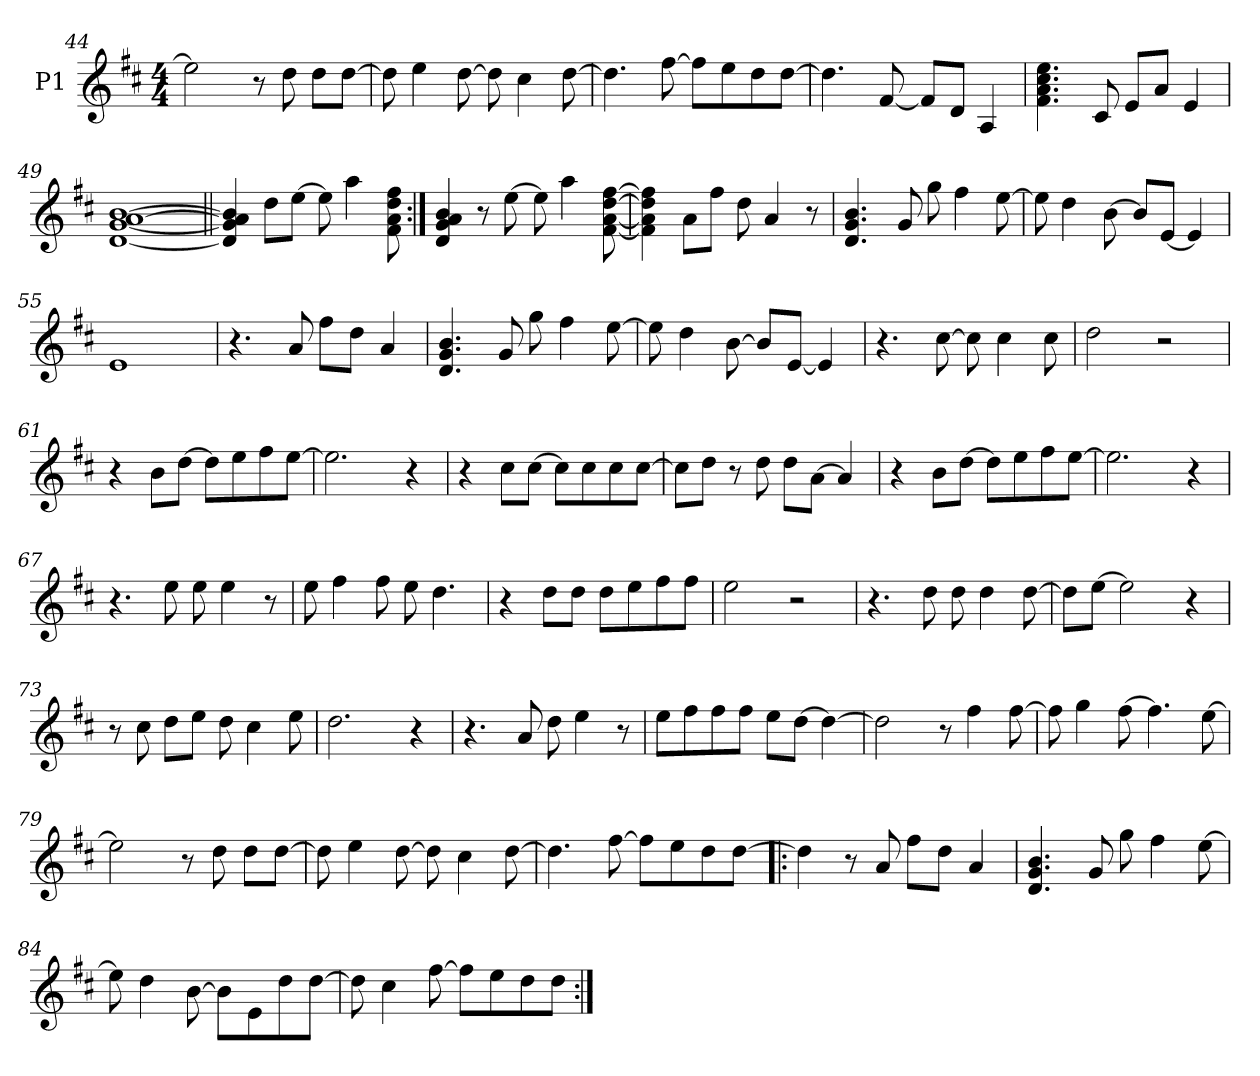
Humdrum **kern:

**kern
*part1
*staff1
*I"P1
*clefG2
*k[f#c#]
*D:
*M4/4
=44
2ee\]
8r
8dd\
8dd\L
[>8dd\J
=45
8dd\]
4ee\
[>8dd\
8dd\]
4cc#\
[>8dd\
=46
4.dd\]
[>8ff#\
8ff#\L]
8ee\
8dd\
[>8dd\J
!!LO:LB:g=z
=47
4.dd\]
[<8f#/
8f#/L]
8d/J
4A/
=48
4.f#\ 4.a\ 4.cc#\ 4.ee\
8c#/
8e/L
8a/J
4e/
=49
[<1d [<1g [>1a [>1b
=50||
4d/] 4g/] 4a/] 4b/]
8dd\L
[>8ee\J
8ee\]
4aa\
8f#\ 8a\ 8dd\ 8ff#\
=51:|!
4d/ 4g/ 4a/ 4b/
8r
[>8ee\
8ee\]
4aa\
[<8f#\ [<8a\ [>8dd\ [>8ff#\
!!LO:PB:g=z
=52
4f#\] 4a\] 4dd\] 4ff#\]
8a\L
8ff#\J
8dd\
4a/
8r
=53
4.d/ 4.g/ 4.b/
8g/
8gg\
4ff#\
[>8ee\
=54
8ee\]
4dd\
[>8b\
8b/L]
[<8e/J
4e/]
=55
1e
=56
4.r
8a/
8ff#\L
8dd\J
4a/
!!LO:LB:g=z
=57
4.d/ 4.g/ 4.b/
8g/
8gg\
4ff#\
[>8ee\
=58
8ee\]
4dd\
[>8b\
8b/L]
[<8e/J
4e/]
=59
4.r
[>8cc#\
8cc#\]
4cc#\
8cc#\
=60
2dd\
2r
=61
4r
8b\L
[>8dd\J
8dd\L]
8ee\
8ff#\
[>8ee\J
!!LO:LB:g=z
=62
2.ee\]
4r
=63
4r
8cc#\L
[>8cc#\J
8cc#\L]
8cc#\
8cc#\
[>8cc#\J
=64
8cc#\L]
8dd\J
8r
8dd\
8dd\L
[>8a\J
4a/]
=65
4r
8b\L
[>8dd\J
8dd\L]
8ee\
8ff#\
[>8ee\J
=66
2.ee\]
4r
!!LO:LB:g=z
=67
4.r
8ee\
8ee\
4ee\
8r
=68
8ee\
4ff#\
8ff#\
8ee\
4.dd\
=69
4r
8dd\L
8dd\J
8dd\L
8ee\
8ff#\
8ff#\J
=70
2ee\
2r
=71
4.r
8dd\
8dd\
4dd\
[>8dd\
!!LO:LB:g=z
=72
8dd\L]
[>8ee\J
2ee\]
4r
=73
8r
8cc#\
8dd\L
8ee\J
8dd\
4cc#\
8ee\
=74
2.dd\
4r
=75
4.r
8a/
8dd\
4ee\
8r
=76
8ee\L
8ff#\
8ff#\
8ff#\J
8ee\L
[>8dd\J
4dd\_
!!LO:LB:g=z
=77
2dd\]
8r
4ff#\
[>8ff#\
=78
8ff#\]
4gg\
[>8ff#\
4.ff#\]
[>8ee\
=79
2ee\]
8r
8dd\
8dd\L
[>8dd\J
=80
8dd\]
4ee\
[>8dd\
8dd\]
4cc#\
[>8dd\
=81
4.dd\]
[>8ff#\
8ff#\L]
8ee\
8dd\
[>8dd\J
!!LO:LB:g=z
=82!|:
4dd\]
8r
8a/
8ff#\L
8dd\J
4a/
=83
4.d/ 4.g/ 4.b/
8g/
8gg\
4ff#\
[>8ee\
=84
8ee\]
4dd\
[>8b\
8b\L]
8e\
8dd\
[>8dd\J
=85
8dd\]
4cc#\
[>8ff#\
8ff#\L]
8ee\
8dd\
8dd\J
=:|!
*-
